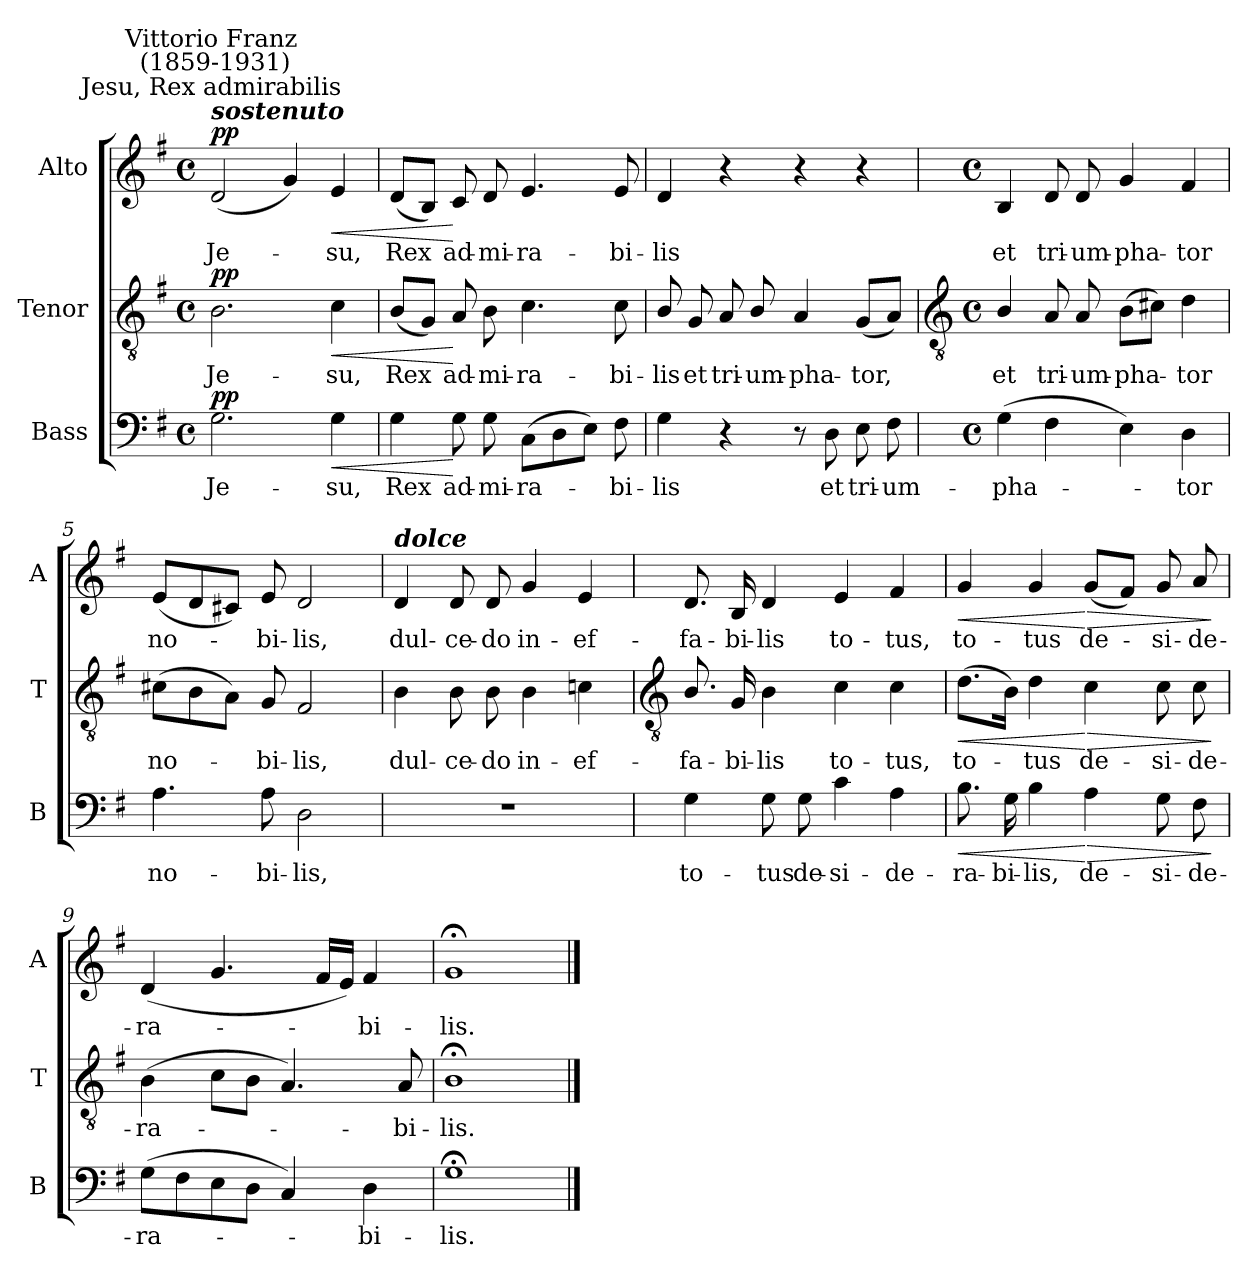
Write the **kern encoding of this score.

**kern	**text	**dynam	**kern	**text	**dynam	**kern	**text	**dynam
*part3	*part3	*part3	*part2	*part2	*part2	*part1	*part1	*part1
*staff3	*staff3	*staff3	*staff2	*staff2	*staff2	*staff1	*staff1	*staff1
*I"Bass	*	*	*I"Tenor	*	*	*I"Alto	*	*
*I'B	*	*	*I'T	*	*	*I'A	*	*
*clefF4	*	*	*clefGv2	*	*	*clefG2	*	*
*k[f#]	*	*	*k[f#]	*	*	*k[f#]	*	*
*G:	*	*	*G:	*	*	*G:	*	*
*M4/4	*	*	*M4/4	*	*	*M4/4	*	*
*met(c)	*	*	*met(c)	*	*	*met(c)	*	*
=1	=1	=1	=1	=1	=1	=1	=1	=1
!	!	!	!	!	!	!LO:TX:a:Bi:t=sostenuto	!	!
!	!	!	!	!	!	!LO:TX:a:cj:t=Jesu, Rex admirabilis	!	!
!	!	!	!	!	!	!LO:TX:a:cj:t=Vittorio Franz\n (1859-1931)	!	!
!	!LO:LY:b	!LO:DY:b	!	!LO:LY:b	!LO:DY:b	!	!LO:LY:b	!LO:DY:b
2.G	Je-	pp	2.B	Je-	pp	(<2d	Je-	pp
.	.	.	.	.	.	4g)	.	.
!	!LO:LY:b	!LO:HP:b	!	!LO:LY:b	!LO:HP:b	!	!LO:LY:b	!LO:HP:b
4G	-su,	<	4c	-su,	<	4e	su,	<
=2	=2	=2	=2	=2	=2	=2	=2	=2
!	!LO:LY:b	!	!	!LO:LY:b	!	!	!LO:LY:b	!
4G	Rex	.	(<8BL	Rex	.	(<8dL	Rex	.
.	.	.	8GJ)	.	.	8BJ)	.	.
!	!LO:LY:b	!	!	!LO:LY:b	!	!	!LO:LY:b	!
8G	ad-	[	8A	ad-	[	8c	ad-	[
!	!LO:LY:b	!	!	!LO:LY:b	!	!	!LO:LY:b	!
8G	-mi-	.	8B	-mi-	.	8d	-mi-	.
!	!LO:LY:b	!	!	!LO:LY:b	!	!	!LO:LY:b	!
(>8CL	-ra-	.	4.c	-ra-	.	4.e	-ra-	.
8D	.	.	.	.	.	.	.	.
8EJ)	.	.	.	.	.	.	.	.
!	!LO:LY:b	!	!	!LO:LY:b	!	!	!LO:LY:b	!
8F#	bi-	.	8c	-bi-	.	8e	-bi-	.
=3	=3	=3	=3	=3	=3	=3	=3	=3
!	!LO:LY:b	!	!	!LO:LY:b	!	!	!LO:LY:b	!
4G	-lis	.	8B/	-lis	.	4d/	-lis	.
!	!	!	!	!LO:LY:b	!	!	!	!
.	.	.	8G	et	.	.	.	.
!	!	!	!	!LO:LY:b	!	!	!	!
4r	.	.	8A	tri-	.	4r	.	.
!	!	!	!	!LO:LY:b	!	!	!	!
.	.	.	8B/	-um-	.	.	.	.
!	!	!	!	!LO:LY:b	!	!	!	!
8r	.	.	4A	-pha-	.	4r	.	.
!	!LO:LY:b	!	!	!	!	!	!	!
8D	et	.	.	.	.	.	.	.
!	!LO:LY:b	!	!	!LO:LY:b	!	!	!	!
8E	tri-	.	(<8GL	-tor,	.	4r	.	.
!	!LO:LY:b	!	!	!	!	!	!	!
8F#	-um-	.	8AJ)	.	.	.	.	.
!!LO:LB:g=z
=4	=4	=4	=4	=4	=4	=4	=4	=4
*	*	*	*clefGv2	*	*	*	*	*
*M4/4	*	*	*M4/4	*	*	*M4/4	*	*
*met(c)	*	*	*met(c)	*	*	*met(c)	*	*
!	!LO:LY:b	!	!	!LO:LY:b	!	!	!LO:LY:b	!
(>4G	-pha-	.	4B/	et	.	4B	et	.
!	!	!	!	!LO:LY:b	!	!	!LO:LY:b	!
4F#	.	.	8A	tri-	.	8d	tri-	.
!	!	!	!	!LO:LY:b	!	!	!LO:LY:b	!
.	.	.	8A	-um-	.	8d	-um-	.
!	!	!	!	!LO:LY:b	!	!	!LO:LY:b	!
4E)	.	.	(>8BL	-pha-	.	4g	-pha-	.
.	.	.	8c#XJ)	.	.	.	.	.
!	!LO:LY:b	!	!	!LO:LY:b	!	!	!LO:LY:b	!
4D	tor	.	4d\	tor	.	4f#	-tor	.
=5	=5	=5	=5	=5	=5	=5	=5	=5
!	!LO:LY:b	!	!	!LO:LY:b	!	!	!LO:LY:b	!
4.A	no-	.	(>8c#XL	no-	.	(<8eL	no-	.
.	.	.	8B	.	.	8d	.	.
.	.	.	8AJ)	.	.	8c#XJ)	.	.
!	!LO:LY:b	!	!	!LO:LY:b	!	!	!LO:LY:b	!
8A	-bi-	.	8G	bi-	.	8e	bi-	.
!	!LO:LY:b	!	!	!LO:LY:b	!	!	!LO:LY:b	!
2D	-lis,	.	2F#	-lis,	.	2d	-lis,	.
=6	=6	=6	=6	=6	=6	=6	=6	=6
!	!	!	!	!	!	!LO:TX:a:Bi:t=dolce	!	!
!	!	!	!	!LO:LY:b	!	!	!LO:LY:b	!
1r	.	.	4B	dul-	.	4d	dul-	.
!	!	!	!	!LO:LY:b	!	!	!LO:LY:b	!
.	.	.	8B	-ce-	.	8d	-ce-	.
!	!	!	!	!LO:LY:b	!	!	!LO:LY:b	!
.	.	.	8B	-do	.	8d	-do	.
!	!	!	!	!LO:LY:b	!	!	!LO:LY:b	!
.	.	.	4B	in-	.	4g	in-	.
!	!	!	!	!LO:LY:b	!	!	!LO:LY:b	!
.	.	.	4cn	-ef-	.	4e	-ef-	.
!!LO:LB:g=z
=7	=7	=7	=7	=7	=7	=7	=7	=7
*	*	*	*clefGv2	*	*	*	*	*
!	!LO:LY:b	!	!	!LO:LY:b	!	!	!LO:LY:b	!
4G	to-	.	8.B/	-fa-	.	8.d/	-fa-	.
!	!	!	!	!LO:LY:b	!	!	!LO:LY:b	!
.	.	.	16G	-bi-	.	16B	-bi-	.
!	!LO:LY:b	!	!	!LO:LY:b	!	!	!LO:LY:b	!
8G	-tus	.	4B	-lis	.	4d	-lis	.
!	!LO:LY:b	!	!	!	!	!	!	!
8G	de-	.	.	.	.	.	.	.
!	!LO:LY:b	!	!	!LO:LY:b	!	!	!LO:LY:b	!
4c	-si-	.	4c	to-	.	4e	to-	.
!	!LO:LY:b	!	!	!LO:LY:b	!	!	!LO:LY:b	!
4A	-de-	.	4c	-tus,	.	4f#	-tus,	.
=8	=8	=8	=8	=8	=8	=8	=8	=8
!	!LO:LY:b	!LO:HP:b	!	!LO:LY:b	!LO:HP:b	!	!LO:LY:b	!LO:HP:b
8.B	-ra-	<	(>8.dL	to-	<	4g	to-	<
!	!LO:LY:b	!	!	!	!	!	!	!
16G	-bi-	.	16BJ)	.	.	.	.	.
!	!LO:LY:b	!	!	!LO:LY:b	!	!	!LO:LY:b	!
4B	-lis,	.	4d\	tus	.	4g	-tus	.
!	!LO:LY:b	!LO:HP:n=1:b	!	!LO:LY:b	!LO:HP:n=1:b	!	!LO:LY:b	!LO:HP:n=1:b
4A	de-	[ >	4c	de-	[ >	(<8gL	de-	[ >
.	.	.	.	.	.	8f#J)	.	.
!	!LO:LY:b	!	!	!LO:LY:b	!	!	!LO:LY:b	!
8G	-si-	.	8c	-si-	.	8g	si-	.
!	!LO:LY:b	!	!	!LO:LY:b	!	!	!LO:LY:b	!
8F#	-de-	.	8c	-de-	.	8a	-de-	.
.	.	]	.	.	]	.	.	]
=9	=9	=9	=9	=9	=9	=9	=9	=9
!	!LO:LY:b	!	!	!LO:LY:b	!	!	!LO:LY:b	!
(>8GL	-ra-	.	(>4B	-ra-	.	(<4d	-ra-	.
8F#	.	.	.	.	.	.	.	.
8E	.	.	8cL	.	.	4.g	.	.
8DJ	.	.	8BJ	.	.	.	.	.
4C)	.	.	4.A)	.	.	.	.	.
.	.	.	.	.	.	16f#LL	.	.
.	.	.	.	.	.	16eJJ)	.	.
!	!LO:LY:b	!	!	!	!	!	!LO:LY:b	!
4D	bi-	.	.	.	.	4f#	bi-	.
!	!	!	!	!LO:LY:b	!	!	!	!
.	.	.	8A	bi-	.	.	.	.
=10	=10	=10	=10	=10	=10	=10	=10	=10
!	!LO:LY:b	!	!	!LO:LY:b	!	!	!LO:LY:b	!
1G;<	-lis.	.	1B;<	-lis.	.	1g;<	-lis.	.
==	==	==	==	==	==	==	==	==
*-	*-	*-	*-	*-	*-	*-	*-	*-
